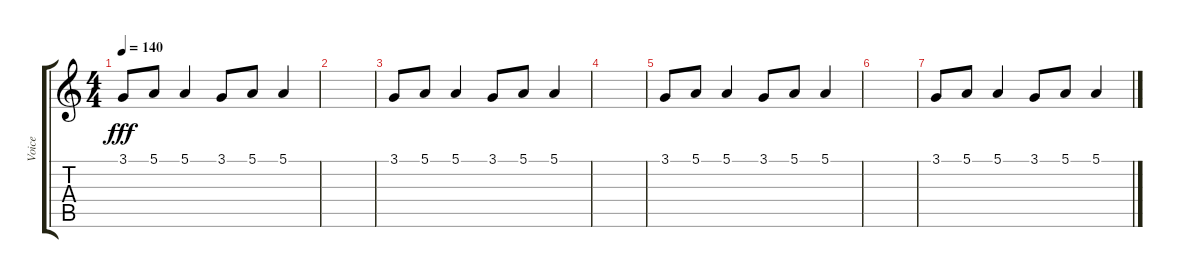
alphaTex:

\track ("Voice" "Voice") {instrument violin}
\staff {score tabs}
\tuning (E4 B3 G3 D3 A2 E2) {hide}
\ts (4 4)
\tempo 140
\clef g2
\ks c
3.1.8{dy fff} 5.1.8 5.1.4 3.1.8 5.1.8 5.1.4 |
|
3.1.8 5.1.8 5.1.4 3.1.8 5.1.8 5.1.4 |
|
3.1.8 5.1.8 5.1.4 3.1.8 5.1.8 5.1.4 |
|
3.1.8 5.1.8 5.1.4 3.1.8 5.1.8 5.1.4
